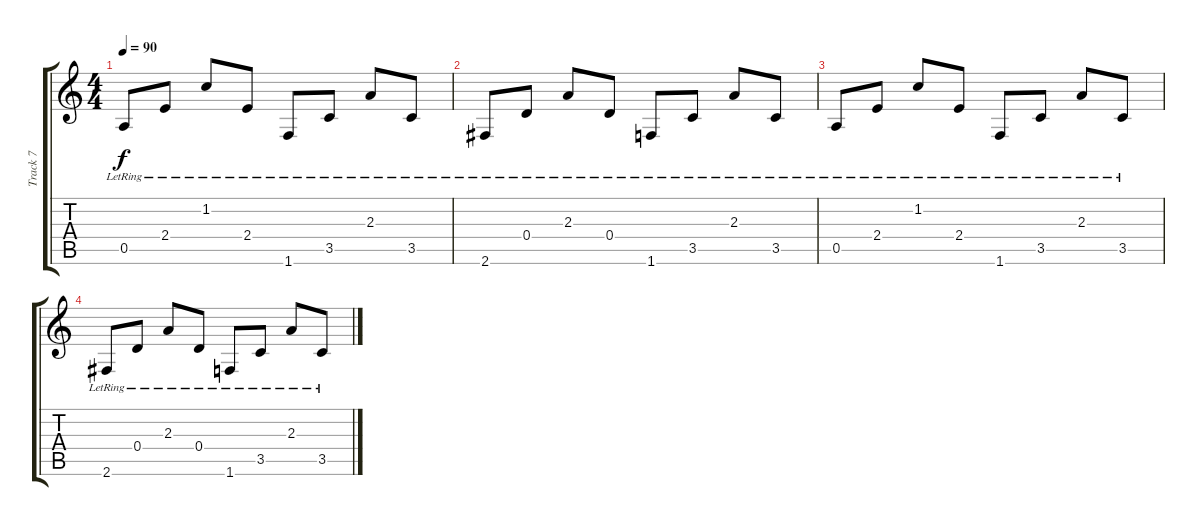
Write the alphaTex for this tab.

\track ("Track 7" "Track 7") {instrument acousticguitarsteel}
\staff {score tabs}
\tuning (E4 B3 G3 D3 A2 E2) {hide}
\ts (4 4)
\tempo 90
\clef g2
\ks c
0.5{lr}.8{dy f} 2.4{lr}.8 1.2{lr}.8 2.4{lr}.8 1.6{lr}.8 3.5{lr}.8 2.3{lr}.8 3.5{lr}.8 |
2.6{lr}.8 0.4{lr}.8 2.3{lr}.8 0.4{lr}.8 1.6{lr}.8 3.5{lr}.8 2.3{lr}.8 3.5{lr}.8 |
0.5{lr}.8 2.4{lr}.8 1.2{lr}.8 2.4{lr}.8 1.6{lr}.8 3.5{lr}.8 2.3{lr}.8 3.5{lr}.8 |
2.6{lr}.8 0.4{lr}.8 2.3{lr}.8 0.4{lr}.8 1.6{lr}.8 3.5{lr}.8 2.3{lr}.8 3.5{lr}.8
